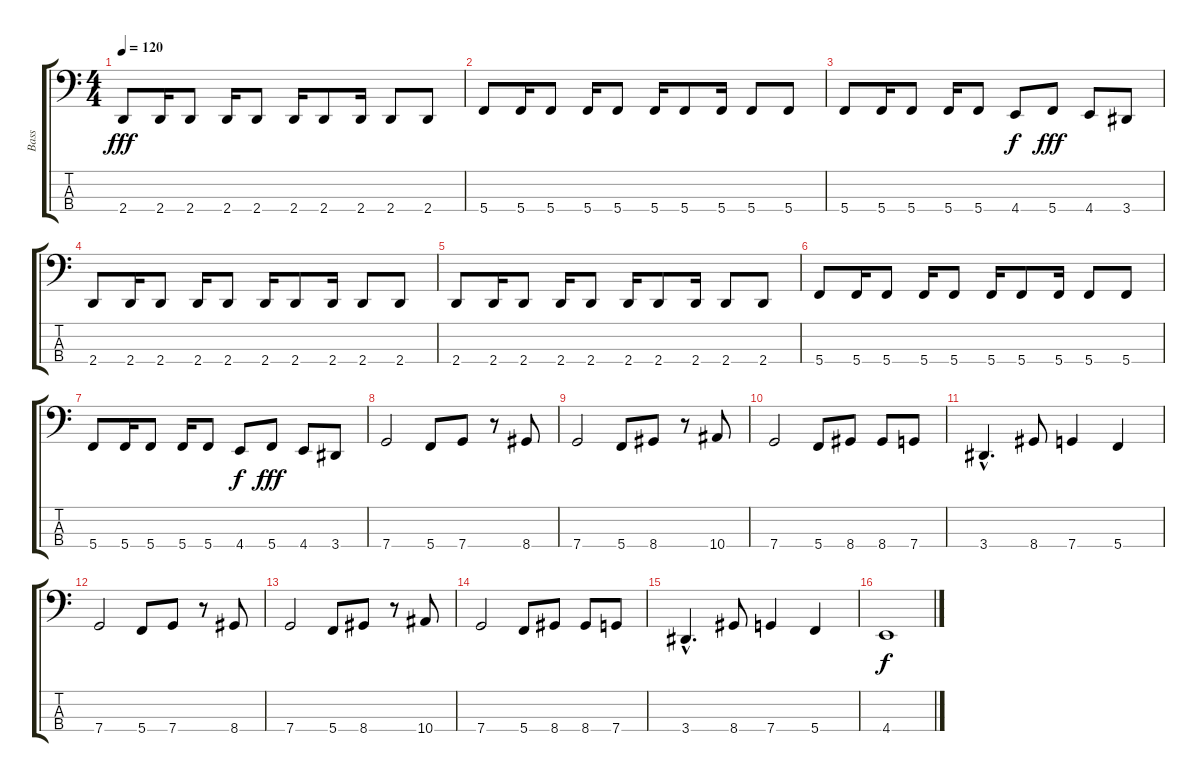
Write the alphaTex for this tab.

\track ("Bass" "Bass") {instrument electricbassfinger}
\staff {score tabs}
\tuning (F2 C2 G1 C1) {hide}
\ts (4 4)
\tempo 120
\clef f4
\ks c
2.4.8{dy fff} 2.4.16 2.4.8 2.4.16 2.4.8 2.4.16 2.4.8 2.4.16 2.4.8 2.4.8 |
5.4.8 5.4.16 5.4.8 5.4.16 5.4.8 5.4.16 5.4.8 5.4.16 5.4.8 5.4.8 |
5.4.8 5.4.16 5.4.8 5.4.16 5.4.8 4.4.8{dy f} 5.4.8{dy fff} 4.4.8 3.4.8 |
2.4.8 2.4.16 2.4.8 2.4.16 2.4.8 2.4.16 2.4.8 2.4.16 2.4.8 2.4.8 |
2.4.8 2.4.16 2.4.8 2.4.16 2.4.8 2.4.16 2.4.8 2.4.16 2.4.8 2.4.8 |
5.4.8 5.4.16 5.4.8 5.4.16 5.4.8 5.4.16 5.4.8 5.4.16 5.4.8 5.4.8 |
5.4.8 5.4.16 5.4.8 5.4.16 5.4.8 4.4.8{dy f} 5.4.8{dy fff} 4.4.8 3.4.8 |
7.4.2{instrument slapbass2} 5.4.8 7.4.8 r.8 8.4.8 |
7.4.2 5.4.8 8.4.8 r.8 10.4.8 |
7.4.2 5.4.8 8.4.8 8.4.8 7.4.8 |
3.4{hac}.4{d} 8.4.8 7.4.4 5.4.4 |
7.4.2 5.4.8 7.4.8 r.8 8.4.8 |
7.4.2 5.4.8 8.4.8 r.8 10.4.8 |
7.4.2 5.4.8 8.4.8 8.4.8 7.4.8 |
3.4{hac}.4{d} 8.4.8 7.4.4 5.4.4 |
4.4.1{dy f}
